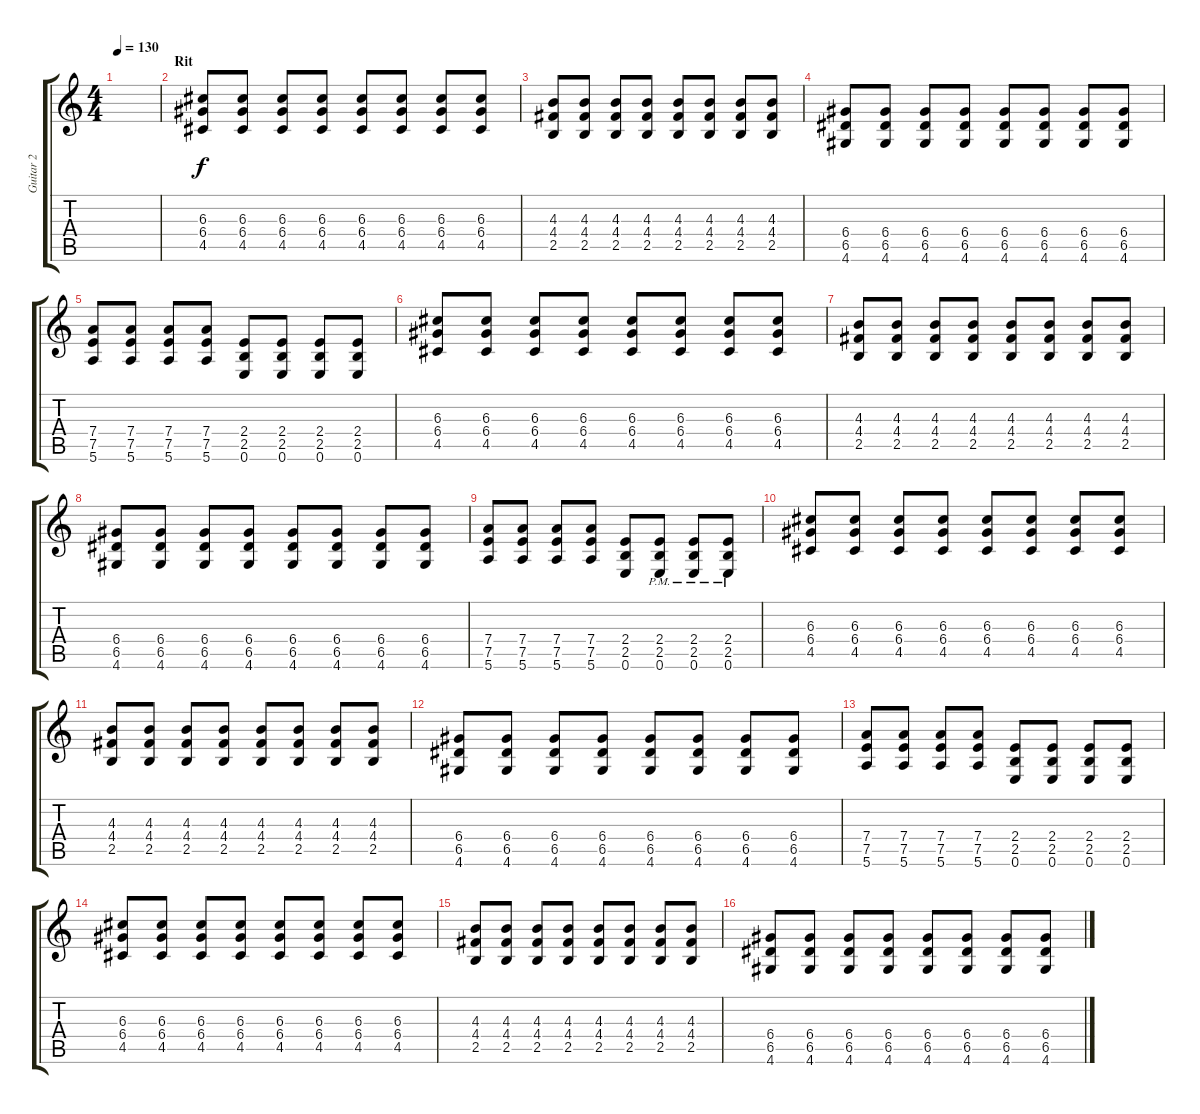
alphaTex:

\track ("Guitar 2" "Guitar 2") {instrument distortionguitar}
\staff {score tabs}
\tuning (E4 B3 G3 D3 A2 E2) {hide}
\ts (4 4)
\tempo 130
\clef g2
\ks c
|
\section ("" "Rit")
(6.3 6.4 4.5).8 (6.3 6.4 4.5).8 (6.3 6.4 4.5).8 (6.3 6.4 4.5).8 (6.3 6.4 4.5).8 (6.3 6.4 4.5).8 (6.3 6.4 4.5).8 (6.3 6.4 4.5).8 |
(4.3 4.4 2.5).8 (4.3 4.4 2.5).8 (4.3 4.4 2.5).8 (4.3 4.4 2.5).8 (4.3 4.4 2.5).8 (4.3 4.4 2.5).8 (4.3 4.4 2.5).8 (4.3 4.4 2.5).8 |
(6.4 6.5 4.6).8 (6.4 6.5 4.6).8 (6.4 6.5 4.6).8 (6.4 6.5 4.6).8 (6.4 6.5 4.6).8 (6.4 6.5 4.6).8 (6.4 6.5 4.6).8 (6.4 6.5 4.6).8 |
(7.4 7.5 5.6).8 (7.4 7.5 5.6).8 (7.4 7.5 5.6).8 (7.4 7.5 5.6).8 (2.4 2.5 0.6).8 (2.4 2.5 0.6).8 (2.4 2.5 0.6).8 (2.4 2.5 0.6).8 |
(6.3 6.4 4.5).8 (6.3 6.4 4.5).8 (6.3 6.4 4.5).8 (6.3 6.4 4.5).8 (6.3 6.4 4.5).8 (6.3 6.4 4.5).8 (6.3 6.4 4.5).8 (6.3 6.4 4.5).8 |
(4.3 4.4 2.5).8 (4.3 4.4 2.5).8 (4.3 4.4 2.5).8 (4.3 4.4 2.5).8 (4.3 4.4 2.5).8 (4.3 4.4 2.5).8 (4.3 4.4 2.5).8 (4.3 4.4 2.5).8 |
(6.4 6.5 4.6).8 (6.4 6.5 4.6).8 (6.4 6.5 4.6).8 (6.4 6.5 4.6).8 (6.4 6.5 4.6).8 (6.4 6.5 4.6).8 (6.4 6.5 4.6).8 (6.4 6.5 4.6).8 |
(7.4 7.5 5.6).8 (7.4 7.5 5.6).8 (7.4 7.5 5.6).8 (7.4 7.5 5.6).8 (2.4 2.5 0.6).8 (2.4{pm} 2.5 0.6).8 (2.4{pm} 2.5 0.6).8 (2.4{pm} 2.5 0.6).8 |
(6.3 6.4 4.5).8{instrument distortionguitar} (6.3 6.4 4.5).8 (6.3 6.4 4.5).8 (6.3 6.4 4.5).8 (6.3 6.4 4.5).8 (6.3 6.4 4.5).8 (6.3 6.4 4.5).8 (6.3 6.4 4.5).8 |
(4.3 4.4 2.5).8 (4.3 4.4 2.5).8 (4.3 4.4 2.5).8 (4.3 4.4 2.5).8 (4.3 4.4 2.5).8 (4.3 4.4 2.5).8 (4.3 4.4 2.5).8 (4.3 4.4 2.5).8 |
(6.4 6.5 4.6).8 (6.4 6.5 4.6).8 (6.4 6.5 4.6).8 (6.4 6.5 4.6).8 (6.4 6.5 4.6).8 (6.4 6.5 4.6).8 (6.4 6.5 4.6).8 (6.4 6.5 4.6).8 |
(7.4 7.5 5.6).8 (7.4 7.5 5.6).8 (7.4 7.5 5.6).8 (7.4 7.5 5.6).8 (2.4 2.5 0.6).8 (2.4 2.5 0.6).8 (2.4 2.5 0.6).8 (2.4 2.5 0.6).8 |
(6.3 6.4 4.5).8 (6.3 6.4 4.5).8 (6.3 6.4 4.5).8 (6.3 6.4 4.5).8 (6.3 6.4 4.5).8 (6.3 6.4 4.5).8 (6.3 6.4 4.5).8 (6.3 6.4 4.5).8 |
(4.3 4.4 2.5).8 (4.3 4.4 2.5).8 (4.3 4.4 2.5).8 (4.3 4.4 2.5).8 (4.3 4.4 2.5).8 (4.3 4.4 2.5).8 (4.3 4.4 2.5).8 (4.3 4.4 2.5).8 |
(6.4 6.5 4.6).8 (6.4 6.5 4.6).8 (6.4 6.5 4.6).8 (6.4 6.5 4.6).8 (6.4 6.5 4.6).8 (6.4 6.5 4.6).8 (6.4 6.5 4.6).8 (6.4 6.5 4.6).8
